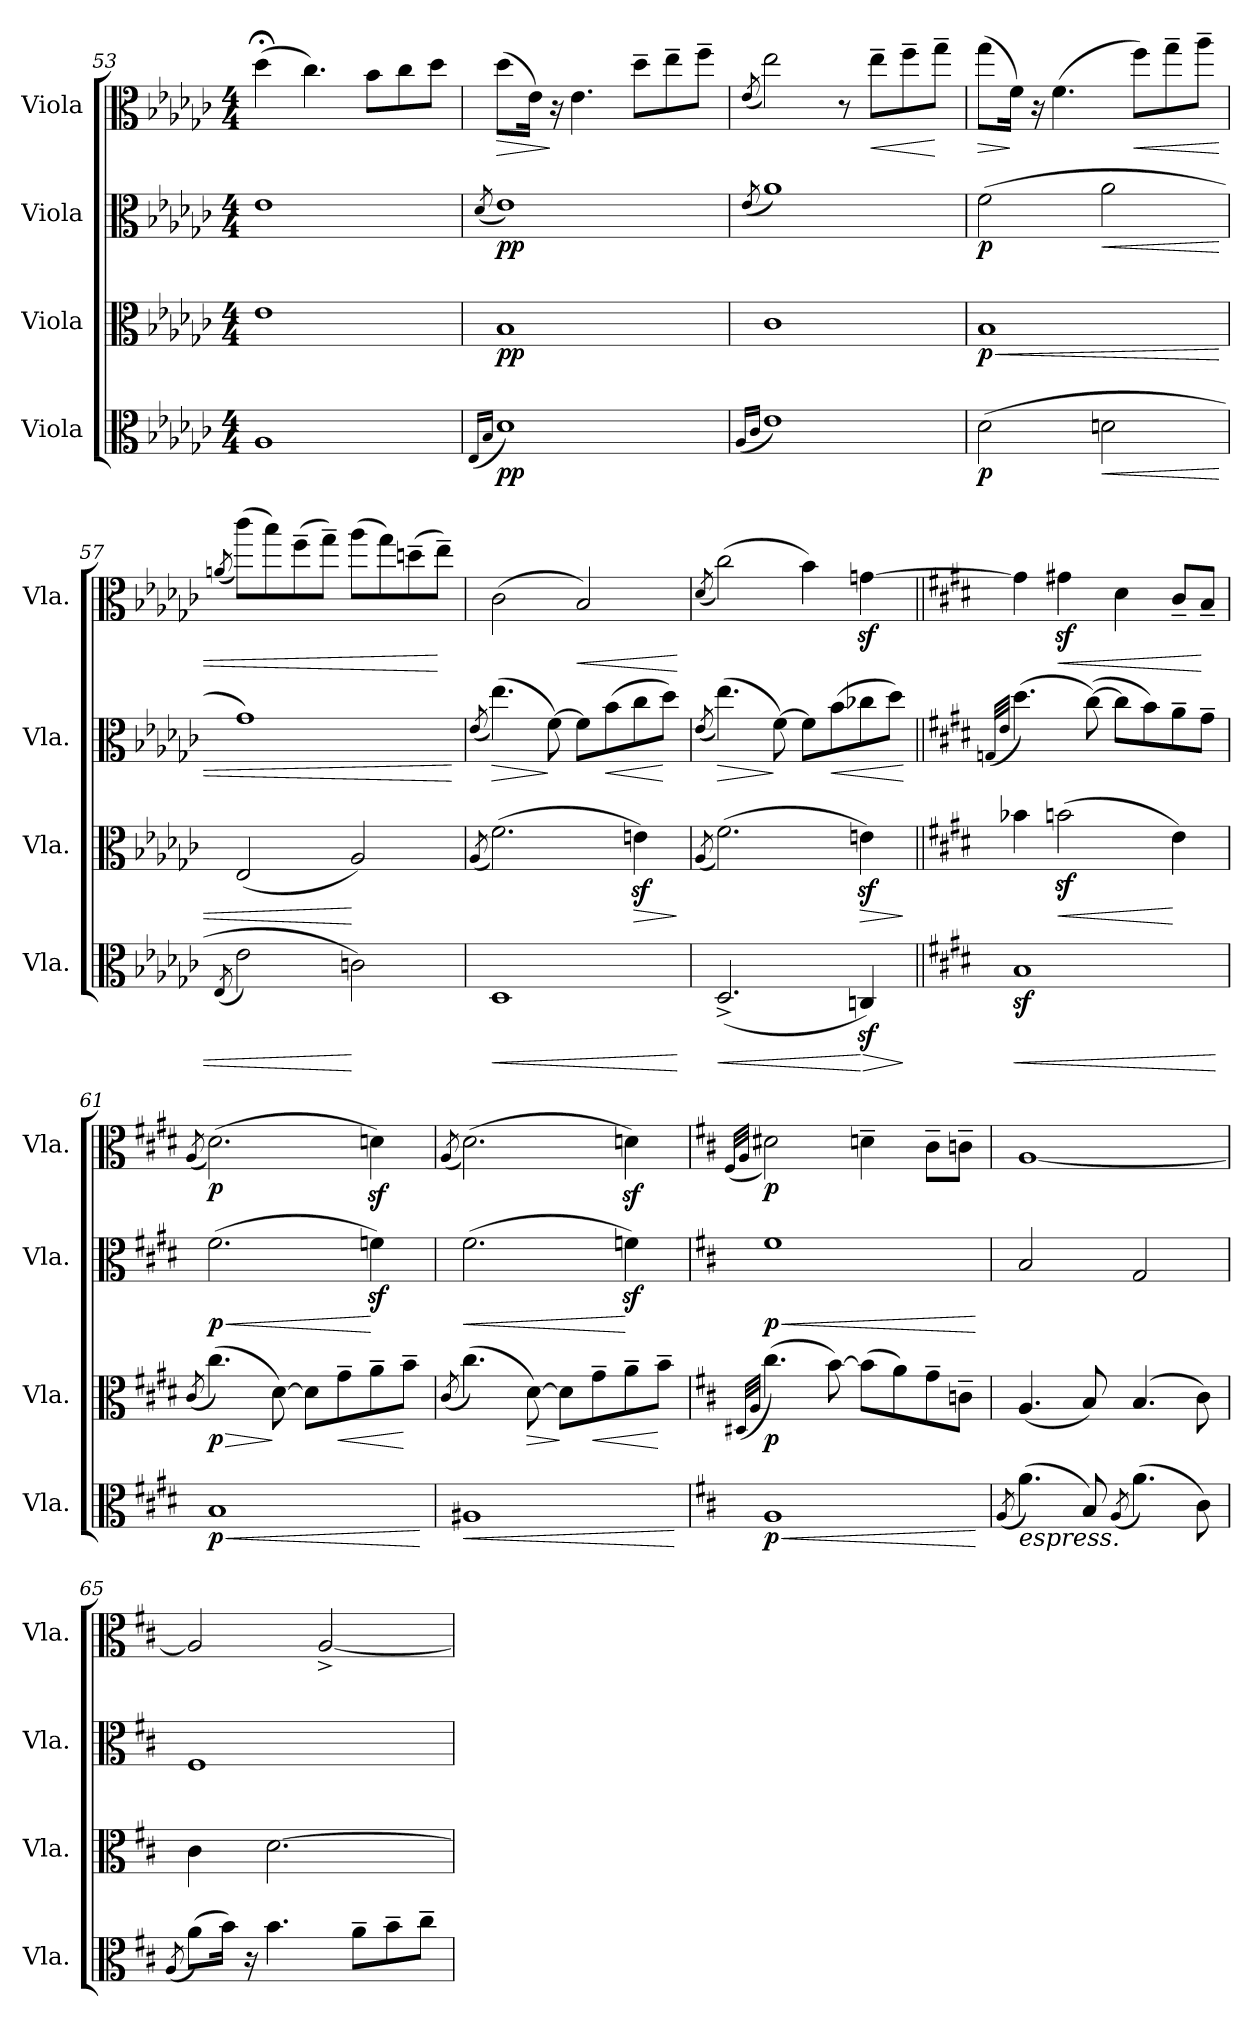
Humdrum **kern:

**kern	**dynam	**kern	**dynam	**kern	**dynam	**kern	**dynam
*part4	*part4	*part3	*part3	*part2	*part2	*part1	*part1
*staff4	*staff4	*staff3	*staff3	*staff2	*staff2	*staff1	*staff1
*I"Viola	*	*I"Viola	*	*I"Viola	*	*I"Viola	*
*I'Vla.	*	*I'Vla.	*	*I'Vla.	*	*I'Vla.	*
*clefC3	*	*clefC3	*	*clefC3	*	*clefC3	*
*k[b-e-a-d-g-c-]	*	*k[b-e-a-d-g-c-]	*	*k[b-e-a-d-g-c-]	*	*k[b-e-a-d-g-c-]	*
*M4/4	*	*M4/4	*	*M4/4	*	*M4/4	*
=53	=53	=53	=53	=53	=53	=53	=53
1A-	.	1e-	.	1e-	.	(4dd-;<\	.
.	.	.	.	.	.	4.cc-\)	.
.	.	.	.	.	.	8b-\L	.
.	.	.	.	.	.	8cc-\	.
.	.	.	.	.	.	8dd-\J	.
=54	=54	=54	=54	=54	=54	=54	=54
(>16qE-/LL	.	.	.	.	.	.	.
16qB-/JJ	.	.	.	(8qd-/	.	.	.
!	!LO:DY:b	!	!LO:DY:b	!	!LO:DY:b	!	!LO:HP:b
1d-)	pp	1B-	pp	1e-)	pp	(8dd-\L	>
.	.	.	.	.	.	16e-\Jk)	.
.	.	.	.	.	.	16r	]
.	.	.	.	.	.	4.e-\	.
.	.	.	.	.	.	8dd-~\L	.
.	.	.	.	.	.	8ee-~\	.
.	.	.	.	.	.	8ff~\J	.
=55	=55	=55	=55	=55	=55	=55	=55
(>16qA-/LL	.	.	.	.	.	.	.
16qc-/JJ	.	.	.	(8qe-/	.	(>8qe-/	.
1e-)	.	1c-	.	1a-)	.	2ee-\)	.
.	.	.	.	.	.	8r	.
!	!	!	!	!	!	!	!LO:HP:b
.	.	.	.	.	.	8ee-~\L	<
.	.	.	.	.	.	8ff~\	.
.	.	.	.	.	.	8gg-~\J	[
!!LO:PB:g=z
=56	=56	=56	=56	=56	=56	=56	=56
!	!LO:DY:b	!	!LO:HP:b	!	!	!	!LO:HP:b
!	!	!	!LO:DY:n=1:b	!	!LO:DY:b	!	!
(2d-\	p	1B-	< p	(2f\	p	(8gg-\L	>
.	.	.	.	.	.	16f\Jk)	]
.	.	.	.	.	.	16r	.
.	.	.	.	.	.	(4.f\	.
!	!LO:HP:b	!	!	!	!LO:HP:b	!	!
2dn\	<	.	.	2a-\	<	.	.
!	!	!	!	!	!	!	!LO:HP:b
.	.	.	.	.	.	8ff\L)	<
.	.	.	.	.	.	8gg-~\	.
.	.	.	.	.	.	8aa-~\J	.
=57	=57	=57	=57	=57	=57	=57	=57
(8qE-/	.	.	.	.	.	(8qan/	.
2e-\)	.	(2E-/	.	1g-)	.	(8ccc-\L)	.
.	.	.	.	.	.	8bb-\)	.
.	.	.	.	.	.	(8ff~\	.
.	.	.	.	.	.	8gg-~\J)	.
2cn\)	[	2A-/)	[	.	.	(8aa-\L	.
.	.	.	.	.	.	8gg-\)	.
.	.	.	.	.	.	(8ddn~\	.
.	.	.	.	.	.	8ee-~\J)	[
.	.	.	.	.	[	.	.
=58	=58	=58	=58	=58	=58	=58	=58
.	.	(8qA-/	.	(8qe-/	.	.	.
!	!LO:HP:b	!	!	!	!LO:HP:b	!	!
!	!LO:DY:n=1:b	!	!	!	!	!	!
!	!LO:DY:n=2:b	!	!LO:DY:b	!	!	!	!
!	!	!	!LO:DY:n=1:b	!	!LO:DY:n=1:b	!	!
!	!	!	!	!	!LO:DY:n=2:b	!	!LO:DY:b
!	!	!	!	!	!	!	!LO:DY:n=1:b
1D-	< other-dynamics pp	(2.f\)	other-dynamics pp	(4.ee-\)	> other-dynamics pp	(2c-\	pp other-dynamics
.	.	.	.	[8f\)	]	.	.
!	!	!	!	!	!	!	!LO:HP:b
.	.	.	.	8f\L]	.	2B-/)	<
!	!	!	!	!	!LO:HP:b	!	!
.	.	.	.	(8b-\	<	.	.
!	!	!	!LO:HP:b	!	!	!	!
.	.	4enz<\)	>	8cc-\	.	.	.
.	.	.	.	8dd-\J)	[	.	.
.	[	.	]	.	.	.	[
=59	=59	=59	=59	=59	=59	=59	=59
.	.	(8qA-/	.	(8qe-/	.	(8qd-/	.
!	!LO:HP:b	!	!	!	!LO:HP:b	!	!
(2.D-^/	<	(2.f\)	.	(4.ee-\)	>	(2cc-\)	.
.	.	.	.	[8f\)	]	.	.
.	.	.	.	8f\L]	.	4b-\)	.
!	!	!	!	!	!LO:HP:b	!	!
.	.	.	.	(8b-\	<	.	.
!	!LO:HP:n=1:b	!	!LO:HP:b	!	!	!	!
4Cnz</)	[ >	4enz<\)	>	8cc-X\	.	[4gnz<\	.
.	.	.	.	8dd-\J)	.	.	.
.	]	.	]	.	[	.	.
!!LO:LB:g=z
=60||	=60||	=60||	=60||	=60||	=60||	=60||	=60||
*k[f#c#g#d#]	*	*k[f#c#g#d#]	*	*k[f#c#g#d#]	*	*k[f#c#g#d#]	*
.	.	.	.	(32qGn/LLL	.	.	.
.	.	.	.	32qe/JJJ	.	.	.
!	!LO:HP:b	!	!	!	!	!	!
1Bz<	<	4b-X\	.	(4.dd#\)	.	4g\]	.
!	!	!	!LO:HP:b	!	!	!	!LO:HP:b
.	.	(2bnz<\	<	.	.	4g#Xz<\	<
.	.	.	.	([8cc#\)	.	.	.
.	.	.	.	8cc#\L]	.	4d#\	.
.	.	.	.	8b\)	.	.	.
.	.	4e\)	[	8a~\	.	8c#~/L	.
.	.	.	.	8g#~\J	.	8B~/J	[
.	[	.	.	.	.	.	.
=61	=61	=61	=61	=61	=61	=61	=61
.	.	(8qc#/	.	.	.	(8qA/	.
!	!LO:HP:b	!	!LO:HP:b	!	!LO:HP:b	!	!
!	!LO:DY:n=1:b	!	!LO:DY:n=1:b	!	!LO:DY:n=1:b	!	!LO:DY:b
1B	< p	(4.cc#\)	> p	(2.f#\	< p	(2.d#\)	p
.	.	[8d#\)	]	.	.	.	.
.	.	8d#\L]	.	.	.	.	.
!	!	!	!LO:HP:b	!	!	!	!
.	.	8g#~\	<	.	.	.	.
.	.	8a~\	.	4fnz<\)	[	4dnz<\)	.
.	.	8b~\J	[	.	.	.	.
.	[	.	.	.	.	.	.
=62	=62	=62	=62	=62	=62	=62	=62
.	.	(8qc#/	.	.	.	(8qA/	.
!	!LO:HP:b	!	!	!	!LO:HP:b	!	!
1A#X	<	(4.cc#\)	.	(2.f#\	<	(2.d#\)	.
!	!	!	!LO:HP:b	!	!	!	!
.	.	[8d#\)	>	.	.	.	.
.	.	8d#\L]	]	.	.	.	.
!	!	!	!LO:HP:b	!	!	!	!
.	.	8g#~\	<	.	.	.	.
.	.	8a~\	.	4fnz<\)	[	4dnz<\)	.
.	.	8b~\J	[	.	.	.	.
.	[	.	.	.	.	.	.
=63	=63	=63	=63	=63	=63	=63	=63
*k[f#c#]	*	*k[f#c#]	*	*k[f#c#]	*	*k[f#c#]	*
.	.	(32qD#X/LLL	.	.	.	(>32qF#/LLL	.
.	.	32qA/JJJ	.	.	.	32qA/JJJ	.
!	!LO:HP:b	!	!	!	!LO:HP:b	!	!
!	!LO:DY:n=1:b	!	!LO:DY:b	!	!LO:DY:n=1:b	!	!LO:DY:b
1A	< p	(4.cc#\)	p	1f#	< p	2d#X\)	p
.	.	[8b\)	.	.	.	.	.
.	.	(8b\L]	.	.	.	4dn~\	.
.	.	8a\)	.	.	.	.	.
.	.	8g~\	.	.	.	8c#~\L	.
.	.	8cn~\J	.	.	.	8cn~\J	.
.	[	.	.	.	[	.	.
=64	=64	=64	=64	=64	=64	=64	=64
(8qA/	.	.	.	.	.	.	.
!LO:TX:b:i:t=espress.	!	!	!	!	!	!	!
!	!LO:DY:b	!	!	!	!	!	!
!	!LO:DY:n=1:b	!	!LO:DY:b	!	!	!	!
!	!	!	!LO:DY:n=1:b	!	!LO:DY:b	!	!
!	!	!	!	!	!LO:DY:n=1:b	!	!LO:DY:b
!	!	!	!	!	!	!	!LO:DY:n=1:b
(4.a\)	pp other-dynamics	(4.A/	pp other-dynamics	2B/	other-dynamics pp	[1A	other-dynamics pp
8B/)	.	8B/)	.	.	.	.	.
(8qA/	.	.	.	.	.	.	.
(4.a\)	.	(4.B/	.	2G/	.	.	.
8c#\)	.	8c#\)	.	.	.	.	.
!!LO:LB:g=z
=65	=65	=65	=65	=65	=65	=65	=65
(8qA/	.	.	.	.	.	.	.
(8a\L)	.	4c#\	.	1F#	.	2A/]	.
16b\Jk)	.	.	.	.	.	.	.
16r	.	.	.	.	.	.	.
4.b\	.	[2.d\	.	.	.	.	.
.	.	.	.	.	.	[2A^/	.
8a~\L	.	.	.	.	.	.	.
8b~\	.	.	.	.	.	.	.
8cc#~\J	.	.	.	.	.	.	.
=	=	=	=	=	=	=	=
*-	*-	*-	*-	*-	*-	*-	*-
